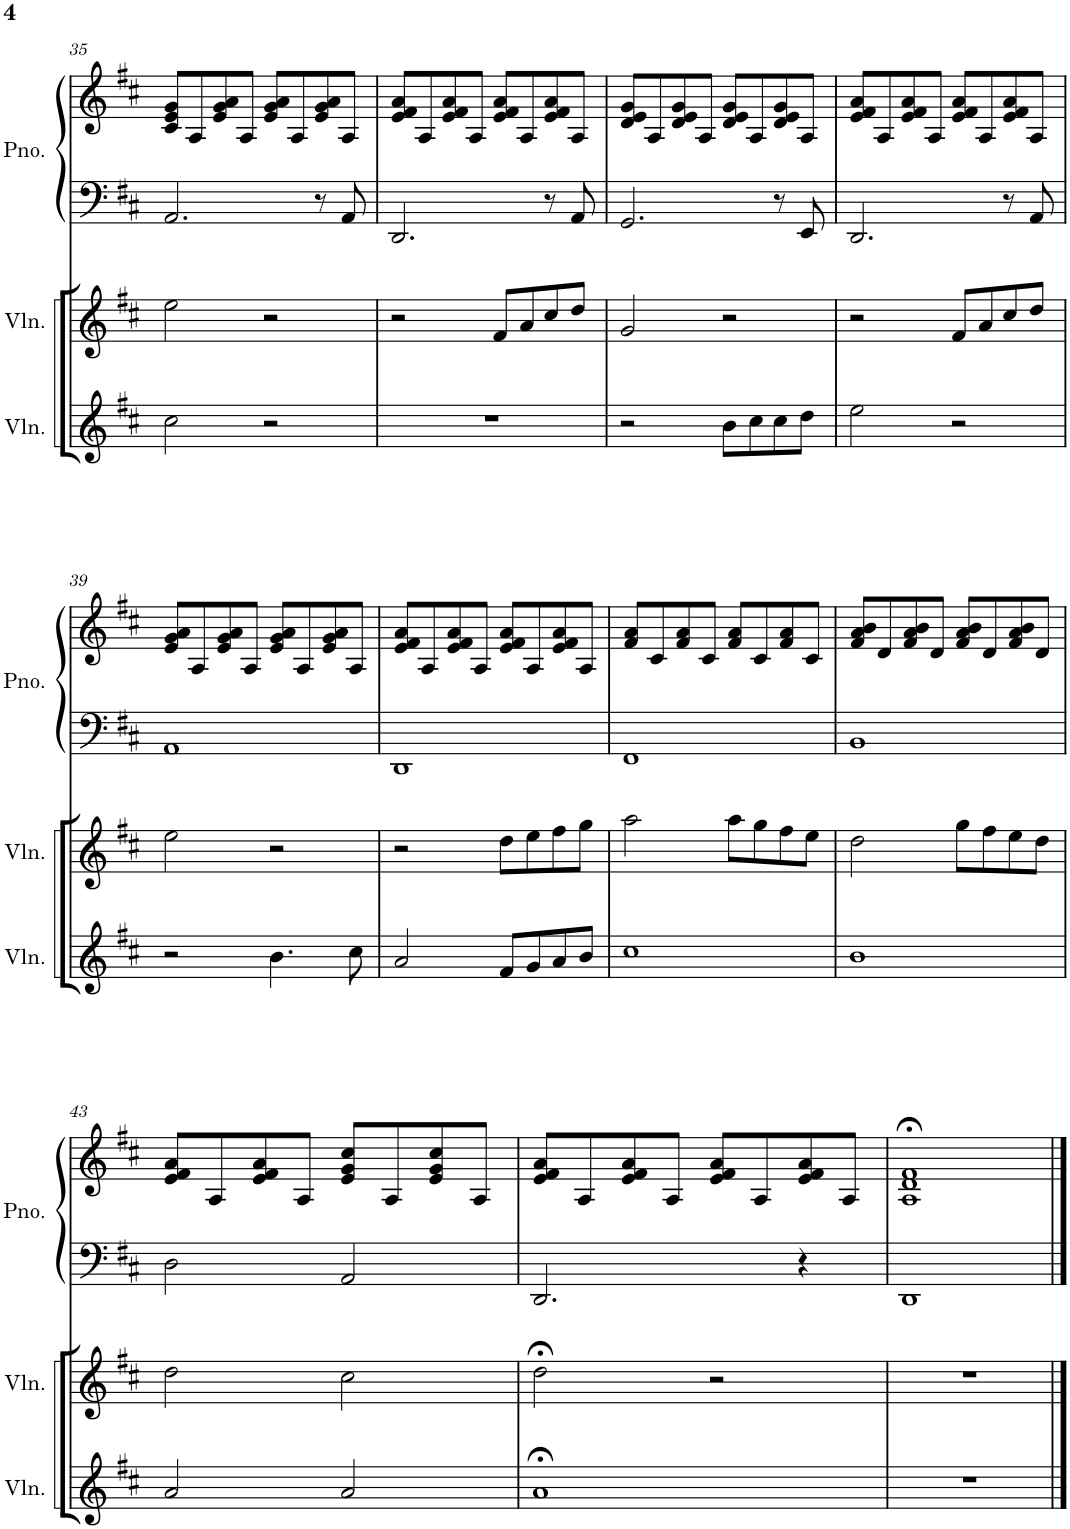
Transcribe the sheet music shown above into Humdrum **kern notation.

**kern	**kern	**kern	**kern
*part3	*part2	*part1	*part1
*staff4	*staff3	*staff2	*staff1
*I"Violín	*I"Violín	*I"Piano	*
*I'Vln.	*I'Vln.	*I'Pno.	*
!!LO:PB:g=z
*clefG2	*clefG2	*clefF4	*clefG2
*k[f#c#]	*k[f#c#]	*k[f#c#]	*k[f#c#]
*M4/4	*M4/4	*M4/4	*M4/4
=35	=35	=35	=35
2cc#\	2ee\	2.AA/	8c#/ 8e/ 8g/L
.	.	.	8A/
.	.	.	8e/ 8g/ 8a/
.	.	.	8A/J
2r	2r	.	8e/ 8g/ 8a/L
.	.	.	8A/
.	.	8r	8e/ 8g/ 8a/
.	.	8AA/	8A/J
=36	=36	=36	=36
1r	2r	2.DD/	8e/ 8f#/ 8a/L
.	.	.	8A/
.	.	.	8e/ 8f#/ 8a/
.	.	.	8A/J
.	8f#/L	.	8e/ 8f#/ 8a/L
.	8a/	.	8A/
.	8cc#/	8r	8e/ 8f#/ 8a/
.	8dd/J	8AA/	8A/J
=37	=37	=37	=37
2r	2g/	2.GG/	8d/ 8e/ 8g/L
.	.	.	8A/
.	.	.	8d/ 8e/ 8g/
.	.	.	8A/J
8b\L	2r	.	8d/ 8e/ 8g/L
8cc#\	.	.	8A/
8cc#\	.	8r	8d/ 8e/ 8g/
8dd\J	.	8EE/	8A/J
=38	=38	=38	=38
2ee\	2r	2.DD/	8e/ 8f#/ 8a/L
.	.	.	8A/
.	.	.	8e/ 8f#/ 8a/
.	.	.	8A/J
2r	8f#/L	.	8e/ 8f#/ 8a/L
.	8a/	.	8A/
.	8cc#/	8r	8e/ 8f#/ 8a/
.	8dd/J	8AA/	8A/J
!!LO:LB:g=z
=39	=39	=39	=39
2r	2ee\	1AA	8e/ 8g/ 8a/L
.	.	.	8A/
.	.	.	8e/ 8g/ 8a/
.	.	.	8A/J
4.b\	2r	.	8e/ 8g/ 8a/L
.	.	.	8A/
.	.	.	8e/ 8g/ 8a/
8cc#\	.	.	8A/J
=40	=40	=40	=40
2a/	2r	1DD	8e/ 8f#/ 8a/L
.	.	.	8A/
.	.	.	8e/ 8f#/ 8a/
.	.	.	8A/J
8f#/L	8dd\L	.	8e/ 8f#/ 8a/L
8g/	8ee\	.	8A/
8a/	8ff#\	.	8e/ 8f#/ 8a/
8b/J	8gg\J	.	8A/J
=41	=41	=41	=41
1cc#	2aa\	1FF#	8f#/ 8a/L
.	.	.	8c#/
.	.	.	8f#/ 8a/
.	.	.	8c#/J
.	8aa\L	.	8f#/ 8a/L
.	8gg\	.	8c#/
.	8ff#\	.	8f#/ 8a/
.	8ee\J	.	8c#/J
=42	=42	=42	=42
1b	2dd\	1BB	8f#/ 8a/ 8b/L
.	.	.	8d/
.	.	.	8f#/ 8a/ 8b/
.	.	.	8d/J
.	8gg\L	.	8f#/ 8a/ 8b/L
.	8ff#\	.	8d/
.	8ee\	.	8f#/ 8a/ 8b/
.	8dd\J	.	8d/J
!!LO:LB:g=z
=43	=43	=43	=43
2a/	2dd\	2D\	8e/ 8f#/ 8a/L
.	.	.	8A/
.	.	.	8e/ 8f#/ 8a/
.	.	.	8A/J
2a/	2cc#\	2AA/	8e/ 8g/ 8cc#/L
.	.	.	8A/
.	.	.	8e/ 8g/ 8cc#/
.	.	.	8A/J
=44	=44	=44	=44
1a;<	2dd;<\	2.DD/	8e/ 8f#/ 8a/L
.	.	.	8A/
.	.	.	8e/ 8f#/ 8a/
.	.	.	8A/J
.	2r	.	8e/ 8f#/ 8a/L
.	.	.	8A/
.	.	4r	8e/ 8f#/ 8a/
.	.	.	8A/J
=45	=45	=45	=45
1r	1r	1DD	1A;< 1d;< 1f#;<
==	==	==	==
*-	*-	*-	*-
